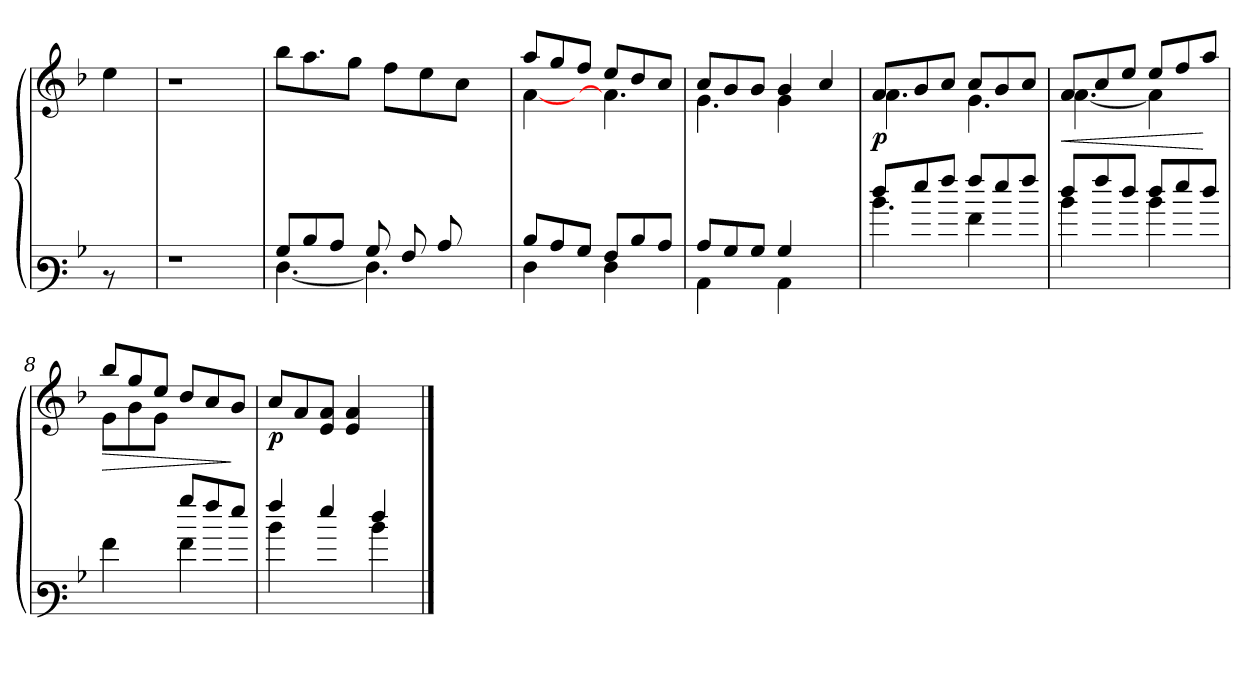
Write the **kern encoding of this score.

**kern	**kern	**dynam
*part1	*part1	*part1
*staff2	*staff1	*staff1/2
*clefF3	*clefG3	*
*k[b-]	*k[b-]	*
=1	=1	=1
8rD	4cc\	.
8ryy	.	.
=2	=2	=2
1r	1r	.
=3	=3	=3
*^	*^	*
8B-/L	[<4.F\	8gg\L	2.ryy	.
8d/	.	8.ff\	.	.
8c/J	.	.	.	.
.	.	8ee\J	.	.
8B-/L	4.F\]	.	.	.
.	.	8dd\L	.	.
8A/	.	.	.	.
.	.	8cc\	.	.
8c/	.	.	.	.
.	.	8a\J	.	.
8ryy	8ryy	.	8a\J	.
.	.	16ryy	.	.
=4	=4	=4	=4	=4
8d/L	(>4F\	8ff/L	[<4f\	.
8c/	.	8ee/	.	.
8B-/J	8ryy	8dd/J	8ryy	.
8A/L	4F\	8cc/L	4.f\]	.
8d/	.	8b-/	.	.
8c/J	8ryy	8a/J	.	.
=5	=5	=5	=5	=5
8c/L	4C\	8a/L	4.e\	.
8B-/	.	8g/	.	.
8B-/J	8ryy	8g/J	.	.
4B-/	4C\	4g/	4e\	.
4ryy	4ryy	4a/	4ryy	.
!!LO:LB:g=z	!!
=6	=6	=6	=6	=6
!	!	!	!	!LO:DY:b
8ff/L	4.dd\	8f/L	4.f\	p
8gg/	.	8g/	.	.
8aa/J	.	8a/J	.	.
8aa/L	4a\	8a/L	4.e\	.
8gg/	.	8g/	.	.
8aa/J	8ryy	8a/J	.	.
=7	=7	=7	=7	=7
!	!	!	!	!LO:HP:b
8ff/L	(>4dd\	8f/L	[<4.f\	<
8aa/	.	8a/	.	.
8ff/J	8ryy	8cc/J	.	.
8ff/L	4dd\	8cc/L	4f\]	.
8gg/	.	8dd/	.	.
8ff/J	8ryy	8ff/J)	8ryy	[
=8	=8	=8	=8	=8
!	!	!	!	!LO:HP:b
4a\	4.ryy	8gg/L	8e\L	>
.	.	8ee/	8g\	.
8ryy	.	8cc/J	8e\J	.
8bb-/L	4a\	8b-/L	4.ryy	.
8aa/	.	8a/	.	.
8gg/J	8ryy	8g/J)	.	]
*	*	*v	*v	*
=9	=9	=9	=9
!	!	!	!LO:DY:b
4aa/	4dd\	8a/L	p
.	.	8f/	.
4gg/	4ryy	8c/ 8f/J	.
.	.	4c/ 4f/	.
4ff/	4dd\	.	.
.	.	8ryy	.
*v	*v	*	*
==	==	==
*-	*-	*-
